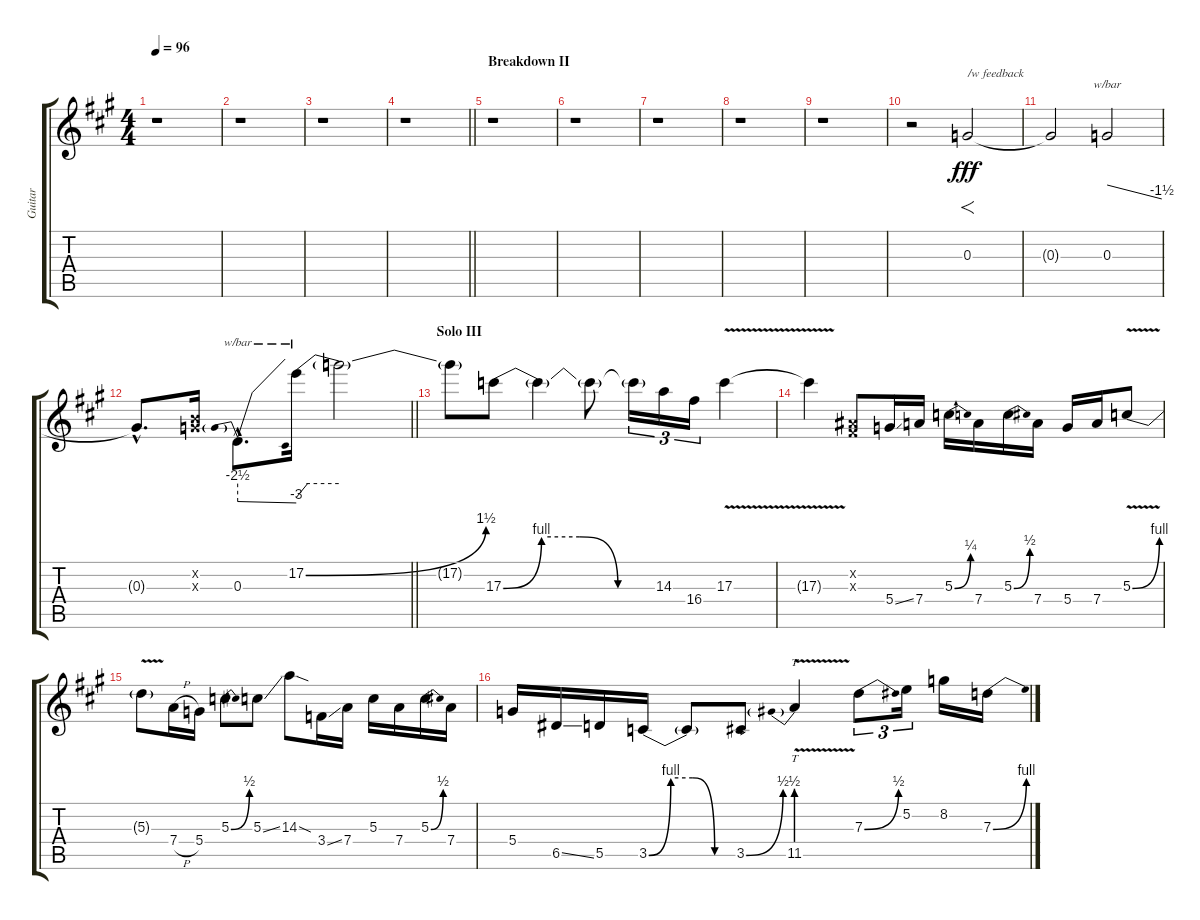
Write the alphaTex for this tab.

\track ("Guitar" "Guitar") {instrument distortionguitar}
\staff {score tabs}
\tuning (E4 B3 G3 D3 A2 E2) {hide}
\ts (4 4)
\tempo 96
\clef g2
\ks a
r.1{dy fff} |
r.1 |
r.1 |
\barLineRight lightlight
r.1 |
\section ("" "Breakdown II")
r.1 |
r.1 |
r.1 |
r.1 |
r.1 |
r.2 0.3.2{f txt "/w feedback"} |
0.3{t}.2 0.3.2{tbe (dive default 0 0 60 -6)} |
\barLineRight lightlight
0.3{hac t}.8{d} (0.2{x} 0.3{x}).16 0.3{hac}.8{d tbe (predivedive default 0 -10 60 -12)} 17.2{be (bend 0 0 60 6)}.16{tbe (custom default 0 -6 16 0 60 0)} 17.2{t}.2 |
\section ("" "Solo III")
17.2{t}.8 17.3{be (custom 0 0 15 4 30 4 45 0 60 0)}.8 17.3{t}.4 17.3{t}.8 17.3{t}.16{tu (3 2)} 14.3.16{tu (3 2)} 16.4.16{tu (3 2)} 17.3{v}.4 |
17.3{t}.4 (-1.2{x} -1.3{x}).8 5.4{ss}.16 7.4.16 5.3{be (bend 0 0 60 1)}.16 7.4.16 5.3{be (bend 0 0 60 2)}.16 7.4.16 5.4.16 7.4.16 5.3{be (bend 0 0 60 4) v}.8 |
5.3{t}.8 7.4{h}.16 5.4.16 5.3{be (bend 0 0 60 2)}.8 5.3{ss}.8 14.3{sod}.8 3.4{ss}.16 7.4.16 5.3.16 7.4.16 5.3{be (bend 0 0 60 2)}.16 7.4.16 |
5.4.16 6.5{ss}.16 5.5.16 3.5{be (custom 0 0 15 4 30 4 45 0 60 0)}.16 3.5{t}.8 3.5{be (bend 0 0 60 2)}.8 11.5{be (prebend 0 2 60 2) v}.4{tt} 7.3{be (bend 0 0 60 2)}.8{tu (3 2)} 5.2.16{tu (3 2)} 8.2.16 7.3{be (bend 0 0 60 4)}.16
